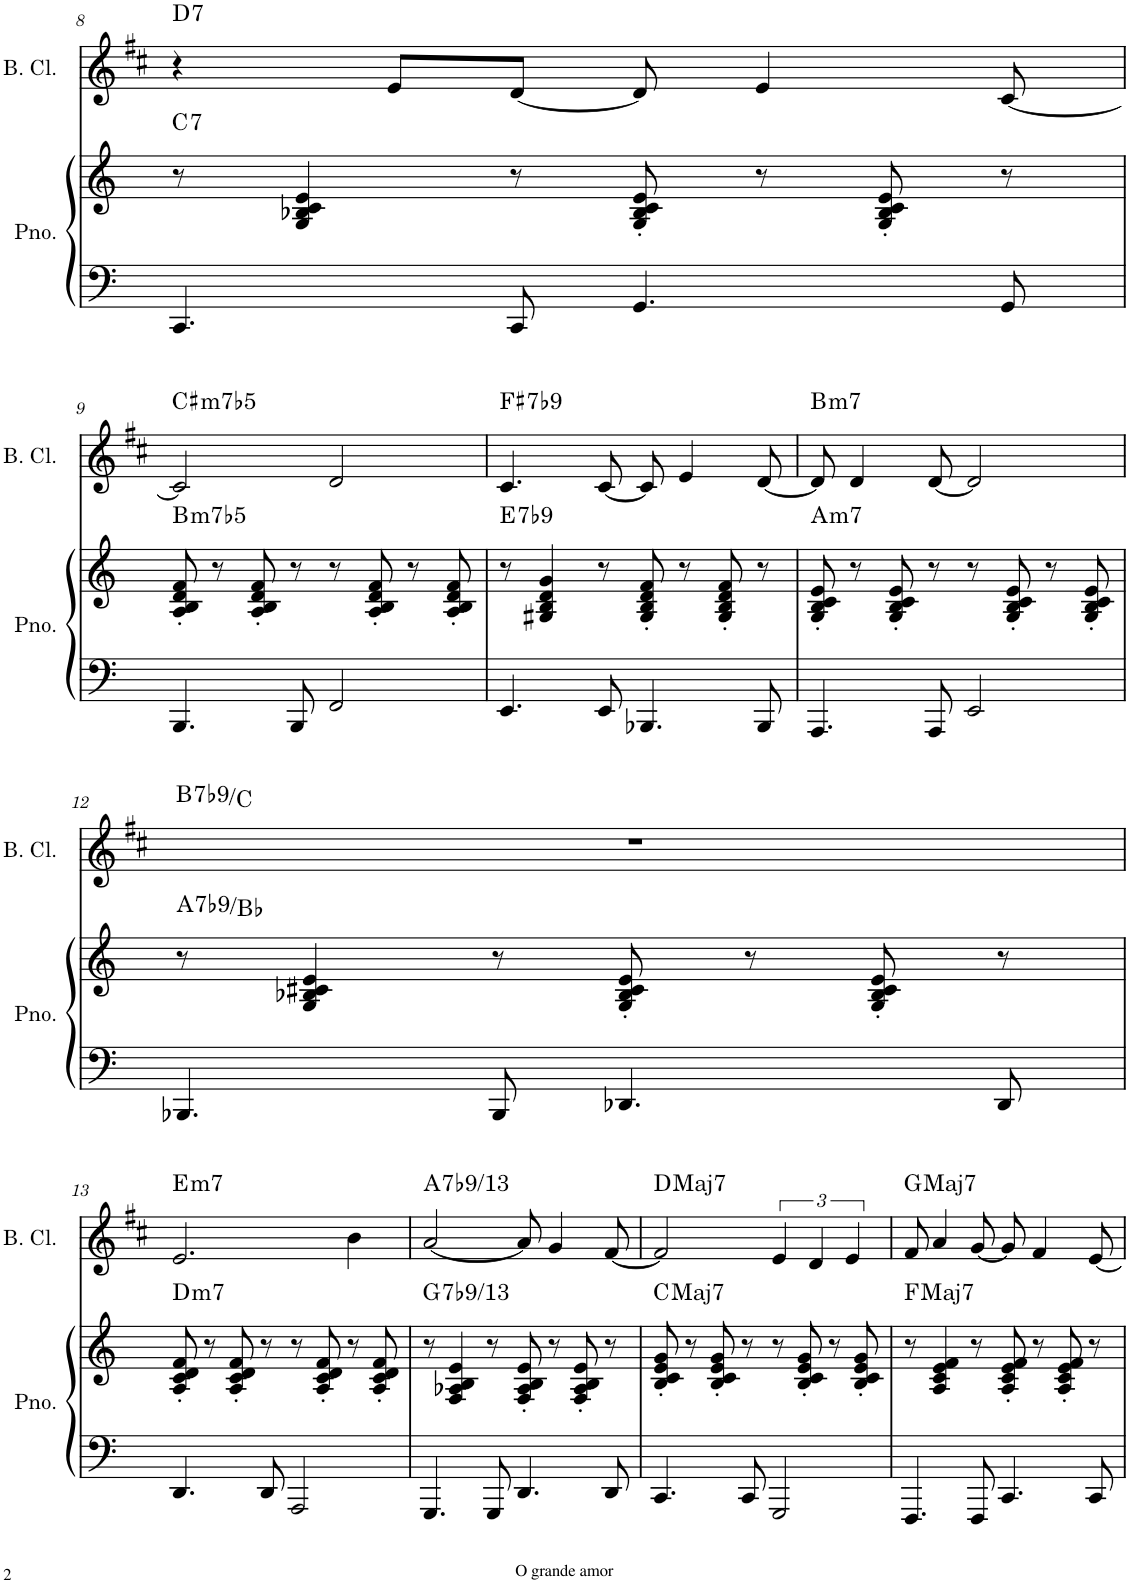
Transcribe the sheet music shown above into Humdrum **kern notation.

**kern	**kern	**harte	**kern	**harte
*part2	*part2	*part2	*part1	*part1
*staff3	*staff2	*	*staff1	*
*I"Pno.	*	*	*I"B. Cl	*
*I'Pno.	*	*	*I'B. Cl.	*
!!LO:PB:g=z
*clefF4	*clefG2	*	*clefG2	*
*	*	*	*ITrd8c14	*
*k[]	*k[]	*	*k[f#c#]	*
*M4/4	*M4/4	*	*M4/4	*
=8	=8	=8	=8	=8
!	!	!LO:H:kt=7	!	!LO:H:kt=7
4.CC/	8r	C:7	4r	D:7
.	4G/ 4B-X/ 4c/ 4e/	.	.	.
.	.	.	8e/L	.
8CC/	8r	.	[8d/J	.
4.GG/	8G/' 8B-/' 8c/' 8e/'	.	8d/]	.
.	8r	.	4e/	.
.	8G/' 8B-/' 8c/' 8e/'	.	.	.
8GG/	8r	.	[8c#/	.
!!LO:LB:g=z
=9	=9	=9	=9	=9
!	!	!LO:H:kt=m7b5	!	!LO:H:kt=m7b5
4.BBB/	8A/' 8B/' 8d/' 8f/'	B:hdim7	2c#/]	C#:hdim7
.	8r	.	.	.
.	8A/' 8B/' 8d/' 8f/'	.	.	.
8BBB/	8r	.	.	.
2FF/	8r	.	2d/	.
.	8A/' 8B/' 8d/' 8f/'	.	.	.
.	8r	.	.	.
.	8A/' 8B/' 8d/' 8f/'	.	.	.
=10	=10	=10	=10	=10
!	!	!LO:H:kt=7	!	!LO:H:kt=7
4.EE/	8r	E:7(b9)	4.c#/	F#:7(b9)
.	4G#X/ 4B/ 4d/ 4g/	.	.	.
8EE/	8r	.	[8c#/	.
4.BBB-X/	8G#/' 8B/' 8d/' 8f/'	.	8c#/]	.
.	8r	.	4e/	.
.	8G#/' 8B/' 8d/' 8f/'	.	.	.
8BBB-/	8r	.	[8d/	.
=11	=11	=11	=11	=11
!	!	!LO:H:kt=m7	!	!LO:H:kt=m7
4.AAA/	8G/' 8B/' 8c/' 8e/'	A:min7	8d/]	B:min7
.	8r	.	4d/	.
.	8G/' 8B/' 8c/' 8e/'	.	.	.
8AAA/	8r	.	[8d/	.
2EE/	8r	.	2d/]	.
.	8G/' 8B/' 8c/' 8e/'	.	.	.
.	8r	.	.	.
.	8G/' 8B/' 8c/' 8e/'	.	.	.
!!LO:LB:g=z
=12	=12	=12	=12	=12
!	!	!LO:H:kt=7	!	!LO:H:kt=7
4.BBB-X/	8r	A:7(b9)/b2	1r	B:7(b9)/b2
.	4G/ 4B-X/ 4c#X/ 4e/	.	.	.
8BBB-/	8r	.	.	.
4.DD-X/	8G/' 8B-/' 8c#/' 8e/'	.	.	.
.	8r	.	.	.
.	8G/' 8B-/' 8c#/' 8e/'	.	.	.
8DD-/	8r	.	.	.
!!LO:LB:g=z
=13	=13	=13	=13	=13
!	!	!LO:H:kt=m7	!	!LO:H:kt=m7
4.DD/	8A/' 8c/' 8d/' 8f/'	D:min7	2.e/	E:min7
.	8r	.	.	.
.	8A/' 8c/' 8d/' 8f/'	.	.	.
8DD/	8r	.	.	.
2AAA/	8r	.	.	.
.	8A/' 8c/' 8d/' 8f/'	.	.	.
.	8r	.	4b\	.
.	8A/' 8c/' 8d/' 8f/'	.	.	.
=14	=14	=14	=14	=14
!	!	!LO:H:kt=7	!	!LO:H:kt=7
4.GGG/	8r	G:7(b9,13)	[2a/	A:7(b9,13)
.	4F/ 4A-X/ 4B/ 4e/	.	.	.
8GGG/	8r	.	.	.
4.DD/	8F/' 8A-/' 8B/' 8e/'	.	8a/]	.
.	8r	.	4g/	.
.	8F/' 8A-/' 8B/' 8e/'	.	.	.
8DD/	8r	.	[8f#/	.
=15	=15	=15	=15	=15
!	!	!LO:H:kt=Maj7	!	!LO:H:kt=Maj7
4.CC/	8B/' 8c/' 8e/' 8g/'	C:maj7	2f#/]	D:maj7
.	8r	.	.	.
.	8B/' 8c/' 8e/' 8g/'	.	.	.
8CC/	8r	.	.	.
2GGG/	8r	.	6e/	.
.	8B/' 8c/' 8e/' 8g/'	.	.	.
.	.	.	6d/	.
.	8r	.	.	.
.	.	.	6e/	.
.	8B/' 8c/' 8e/' 8g/'	.	.	.
=16	=16	=16	=16	=16
!	!	!LO:H:kt=Maj7	!	!LO:H:kt=Maj7
4.FFF/	8r	F:maj7	8f#/	G:maj7
.	4A/ 4c/ 4e/ 4f/	.	4a/	.
8FFF/	8r	.	[8g/	.
4.CC/	8A/' 8c/' 8e/' 8f/'	.	8g/]	.
.	8r	.	4f#/	.
.	8A/' 8c/' 8e/' 8f/'	.	.	.
8CC/	8r	.	[8e/	.
=	=	=	=	=
*-	*-	*-	*-	*-
